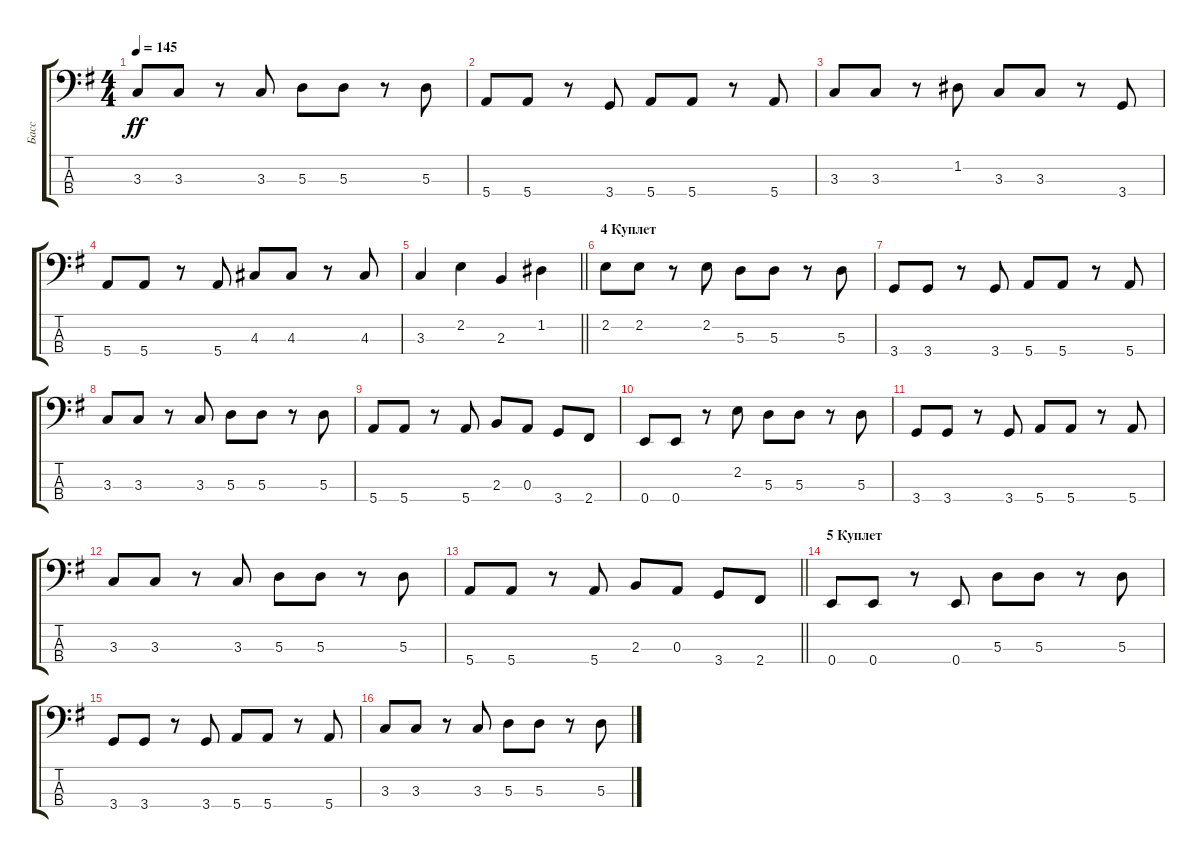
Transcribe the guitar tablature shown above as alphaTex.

\track ("Басс" "Басс") {instrument electricbassfinger}
\staff {score tabs}
\tuning (G2 D2 A1 E1) {hide}
\ts (4 4)
\tempo 145
\clef f4
\ks eminor
3.3.8{dy ff} 3.3.8 r.8 3.3.8 5.3.8 5.3.8 r.8 5.3.8 |
5.4.8 5.4.8 r.8 3.4.8 5.4.8 5.4.8 r.8 5.4.8 |
3.3.8 3.3.8 r.8 1.2.8 3.3.8 3.3.8 r.8 3.4.8 |
5.4.8 5.4.8 r.8 5.4.8 4.3.8 4.3.8 r.8 4.3.8 |
\barLineRight lightlight
3.3.4 2.2.4 2.3.4 1.2.4 |
\section ("" "4 Куплет")
2.2.8 2.2.8 r.8 2.2.8 5.3.8 5.3.8 r.8 5.3.8 |
3.4.8 3.4.8 r.8 3.4.8 5.4.8 5.4.8 r.8 5.4.8 |
3.3.8 3.3.8 r.8 3.3.8 5.3.8 5.3.8 r.8 5.3.8 |
5.4.8 5.4.8 r.8 5.4.8 2.3.8 0.3.8 3.4.8 2.4.8 |
0.4.8 0.4.8 r.8 2.2.8 5.3.8 5.3.8 r.8 5.3.8 |
3.4.8 3.4.8 r.8 3.4.8 5.4.8 5.4.8 r.8 5.4.8 |
3.3.8 3.3.8 r.8 3.3.8 5.3.8 5.3.8 r.8 5.3.8 |
\barLineRight lightlight
5.4.8 5.4.8 r.8 5.4.8 2.3.8 0.3.8 3.4.8 2.4.8 |
\section ("" "5 Куплет")
0.4.8 0.4.8 r.8 0.4.8 5.3.8 5.3.8 r.8 5.3.8 |
3.4.8 3.4.8 r.8 3.4.8 5.4.8 5.4.8 r.8 5.4.8 |
3.3.8 3.3.8 r.8 3.3.8 5.3.8 5.3.8 r.8 5.3.8
